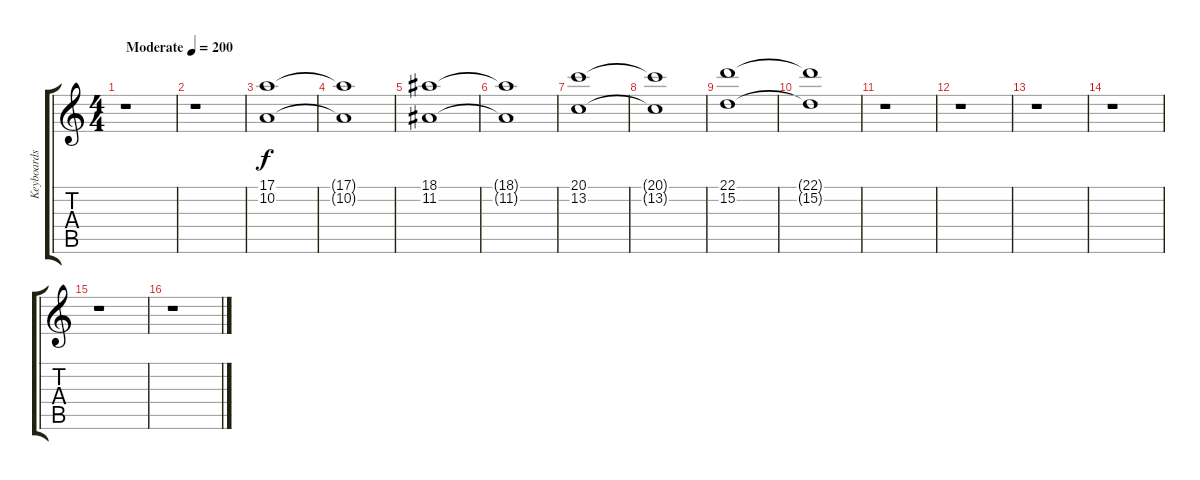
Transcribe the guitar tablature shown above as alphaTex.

\track ("Keyboards (James)" "Keyboards ") {instrument stringensemble1}
\staff {score tabs}
\tuning (E4 B3 G3 D3 A2 D2) {hide}
\ts (4 4)
\tempo (200 "Moderate")
\clef g2
\ks c
r.1{dy f instrument stringensemble1} |
r.1 |
(17.1 10.2).1 |
(17.1{t} 10.2{t}).1 |
(18.1 11.2).1 |
(18.1{t} 11.2{t}).1 |
(20.1 13.2).1 |
(20.1{t} 13.2{t}).1 |
(22.1 15.2).1 |
(22.1{t} 15.2{t}).1 |
r.1 |
r.1 |
r.1 |
r.1 |
r.1 |
r.1
